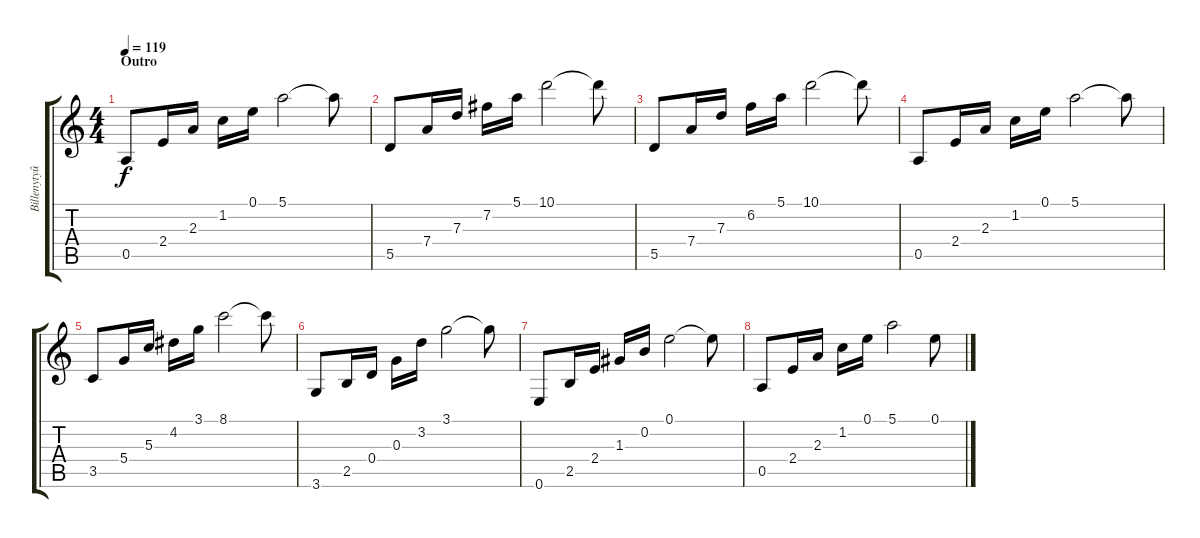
\track ("Billenytyû" "Billenytyû") {instrument electricguitarjazz}
\staff {score tabs}
\tuning (E4 B3 G3 D3 A2 E2) {hide}
\ts (4 4)
\section ("" "Outro")
\tempo 119
\clef g2
\ks c
0.5.8{dy f volume 13} 2.4.16 2.3.16 1.2.16 0.1.16 5.1.2 5.1{t}.8 |
5.5.8 7.4.16 7.3.16 7.2.16 5.1.16 10.1.2 10.1{t}.8{volume 10} |
5.5.8 7.4.16 7.3.16 6.2.16 5.1.16 10.1.2 10.1{t}.8 |
0.5.8 2.4.16 2.3.16 1.2.16 0.1.16 5.1.2 5.1{t}.8{volume 4} |
3.5.8 5.4.16 5.3.16 4.2.16 3.1.16 8.1.2 8.1{t}.8 |
3.6.8 2.5.16 0.4.16 0.3.16 3.2.16 3.1.2 3.1{t}.8 |
0.6.8 2.5.16{volume 0} 2.4.16 1.3.16 0.2.16 0.1.2 0.1{t}.8 |
0.5.8 2.4.16 2.3.16 1.2.16 0.1.16 5.1.2 0.1.8
